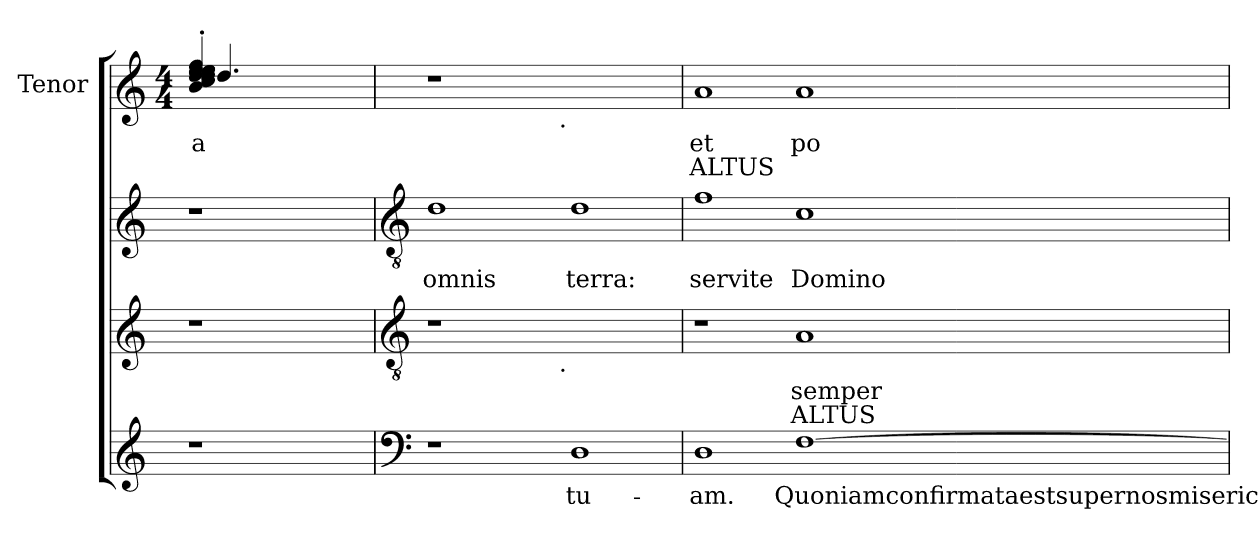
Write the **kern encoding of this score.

**kern	**text	**kern	**text	**text	**kern	**text	**kern	**text	**text
*part4	*part4	*part3	*part3	*part3	*part2	*part2	*part1	*part1	*part1
*staff4	*staff4	*staff3	*staff3	*staff3	*staff2	*staff2	*staff1	*staff1	*staff1
*	*	*	*	*	*	*	*I"Tenor	*	*
*clefG2	*	*clefG2	*	*	*clefG2	*	*clefG2	*	*
*k[]	*	*k[]	*	*	*k[]	*	*k[]	*	*
*C:	*	*C:	*	*	*C:	*	*C:	*	*
*	*	*	*	*	*	*	*M4/4	*	*
=1	=1	=1	=1	=1	=1	=1	=1	=1	=1
!	!	!	!	!	!	!	!LO:TX:b:t=D ISCANTUS	!	!
!	!	!	!	!	!	!	!LO:N:n=1:head=solid	!	!
!	!	!	!	!	!	!	!LO:N:n=2:head=solid	!	!
!	!	!	!	!	!	!	!LO:N:n=3:head=solid	!	!
!	!	!	!	!	!	!	!LO:N:n=4:head=solid	!	!
!	!	!	!	!	!	!	!LO:N:n=5:head=solid	!	!
!	!	!	!	!	!	!	!LO:N:n=6:head=solid	!	!
!	!	!	!	!	!	!	!LO:N:n=7:head=solid	!	!
!	!	!	!	!	!	!	!LO:N:n=8:head=solid	!	!
*	*	*	*	*	*	*	*^	*	*
!	!	!	!	!	!	!	!LO:N:n=9:head=solid	!LO:N:head=solid	!LO:LY:b	!
!	!	!	!	!	!	!	!	!	!LO:LY:b	!
1r	.	1r	.	.	1r	.	4b/'> 4cc/'> 4dd/'> 4dd/'> 4ee/'> 4ee/'> 4ee/'> 4ee/'> 4ff/'>	4.dd/	-a	.
.	.	.	.	.	.	.	2ryy	.	.	.
.	.	.	.	.	.	.	.	2ryy	.	.
.	.	.	.	.	.	.	8ryy	.	.	.
.	.	.	.	.	.	.	8ryy	8ryy	.	.
!!LO:LB:g=z	!!
=2!	=2!	=2!	=2!	=2!	=2!	=2!	=2!	=2!	=2!	=2!
*clefF4	*	*clefGv2	*	*	*clefGv2	*	*	*	*	*
!	!	!LO:TX:a:t=Ten OR	!	!	!	!	!	!	!	!
!	!	!	!	!	!	!LO:LY:b	!	!	!	!
*	*	*^	*	*	*	*	*	*	*	*
1r	.	1r	2ryy	.	.	1d	omnis	1r	2ryy	.	.
.	.	.	4...ryy	.	.	.	.	.	4...ryy	.	.
!	!	!	!	!	!	!	!	!	!LO:TX:b:t=.	!	!
!	!	!	!LO:TX:b:t=.	!	!	!	!	!	!	!	!
.	.	.	1ryy	.	.	.	.	.	1ryy	.	.
!	!LO:LY:b	!	!	!	!	!	!LO:LY:b	!	!	!	!
1D	tu-	1ryy	.	.	.	1d	terra:	1ryy	.	.	.
.	.	.	32ryy	.	.	.	.	.	32ryy	.	.
=3!	=3!	=3!	=3!	=3!	=3!	=3!	=3!	=3!	=3!	=3!	=3!
!	!LO:LY:b	!	!	!	!	!	!LO:LY:b	!	!	!LO:LY:b	!LO:LY:b
*	*	*v	*v	*	*	*	*	*v	*v	*	*
1D	-am.	1r	.	.	1f	servite	1a	et	ALTUS
!	!LO:LY:b	!	!LO:LY:b	!LO:LY:b	!	!LO:LY:b	!	!LO:LY:b	!
[>1F	[2]Quoniamconfirmataestsupernosmisericordia-	1A	semper	ALTUS	1c	Domino	1a	po-	.
=!	=!	=!	=!	=!	=!	=!	=!	=!	=!
*-	*-	*-	*-	*-	*-	*-	*-	*-	*-
